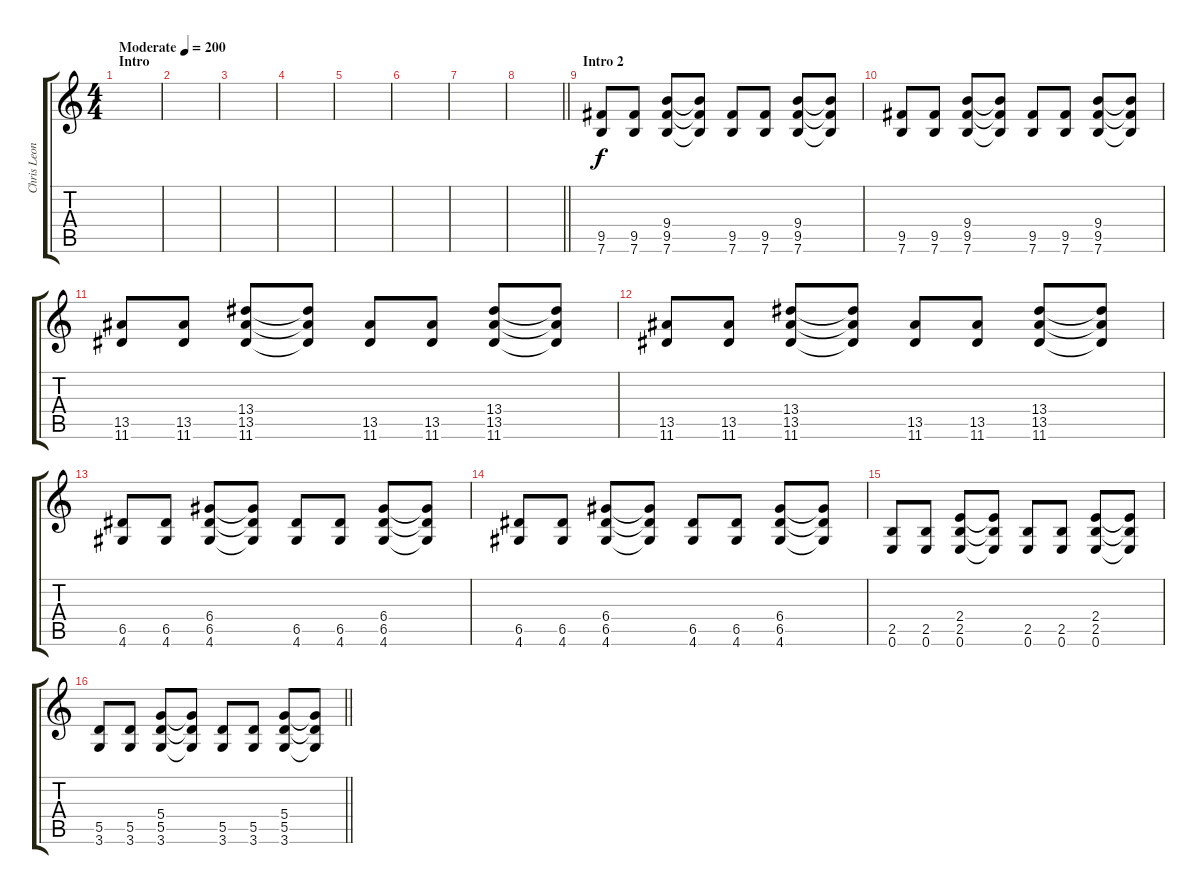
\track ("Chris Leonard" "Chris Leon") {instrument distortionguitar}
\staff {score tabs}
\tuning (E4 B3 G3 D3 A2 E2) {hide}
\ts (4 4)
\section ("" "Intro")
\tempo (200 "Moderate")
\clef g2
\ks c
|
|
|
|
|
|
|
\barLineRight lightlight
|
\section ("" "Intro 2")
(9.5 7.6).8 (9.5 7.6).8 (9.4 9.5 7.6).8 (9.4{t} 9.5{t} 7.6{t}).8 (9.5 7.6).8 (9.5 7.6).8 (9.4 9.5 7.6).8 (9.4{t} 9.5{t} 7.6{t}).8 |
(9.5 7.6).8 (9.5 7.6).8 (9.4 9.5 7.6).8 (9.4{t} 9.5{t} 7.6{t}).8 (9.5 7.6).8 (9.5 7.6).8 (9.4 9.5 7.6).8 (9.4{t} 9.5{t} 7.6{t}).8 |
(13.5 11.6).8 (13.5 11.6).8 (13.4 13.5 11.6).8 (13.4{t} 13.5{t} 11.6{t}).8 (13.5 11.6).8 (13.5 11.6).8 (13.4 13.5 11.6).8 (13.4{t} 13.5{t} 11.6{t}).8 |
(13.5 11.6).8 (13.5 11.6).8 (13.4 13.5 11.6).8 (13.4{t} 13.5{t} 11.6{t}).8 (13.5 11.6).8 (13.5 11.6).8 (13.4 13.5 11.6).8 (13.4{t} 13.5{t} 11.6{t}).8 |
(6.5 4.6).8 (6.5 4.6).8 (6.4 6.5 4.6).8 (6.4{t} 6.5{t} 4.6{t}).8 (6.5 4.6).8 (6.5 4.6).8 (6.4 6.5 4.6).8 (6.4{t} 6.5{t} 4.6{t}).8 |
(6.5 4.6).8 (6.5 4.6).8 (6.4 6.5 4.6).8 (6.4{t} 6.5{t} 4.6{t}).8 (6.5 4.6).8 (6.5 4.6).8 (6.4 6.5 4.6).8 (6.4{t} 6.5{t} 4.6{t}).8 |
(2.5 0.6).8 (2.5 0.6).8 (2.4 2.5 0.6).8 (2.4{t} 2.5{t} 0.6{t}).8 (2.5 0.6).8 (2.5 0.6).8 (2.4 2.5 0.6).8 (2.4{t} 2.5{t} 0.6{t}).8 |
\barLineRight lightlight
(5.5 3.6).8 (5.5 3.6).8 (5.4 5.5 3.6).8 (5.4{t} 5.5{t} 3.6{t}).8 (5.5 3.6).8 (5.5 3.6).8 (5.4 5.5 3.6).8 (5.4{t} 5.5{t} 3.6{t}).8
